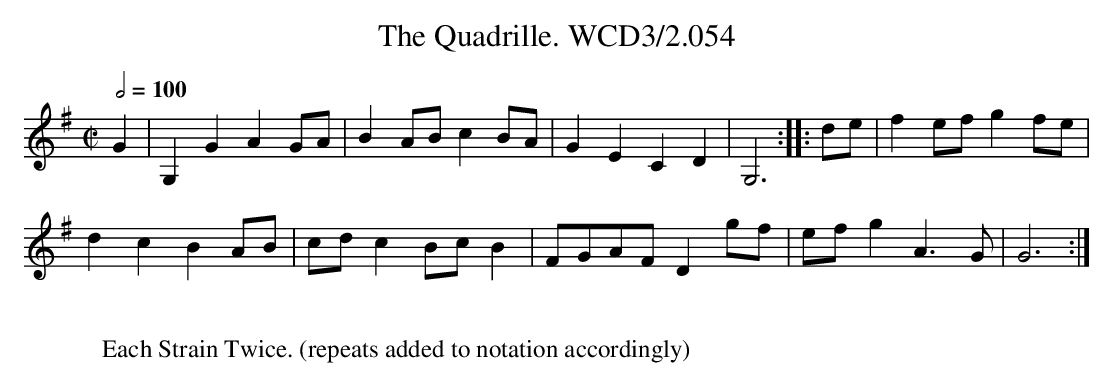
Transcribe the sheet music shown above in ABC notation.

X:1
T:Quadrille. WCD3/2.054, The
M:C|
L:1/8
Q:1/2=100
K:G
G2|G,2G2 A2GA|B2AB c2BA|G2E2 C2D2|G,6::de|f2ef g2fe|
d2c2 B2AB|cdc2 BcB2|FGAF D2gf|efg2 A3G|G6:|
W:
W:Each Strain Twice. (repeats added to notation accordingly)
